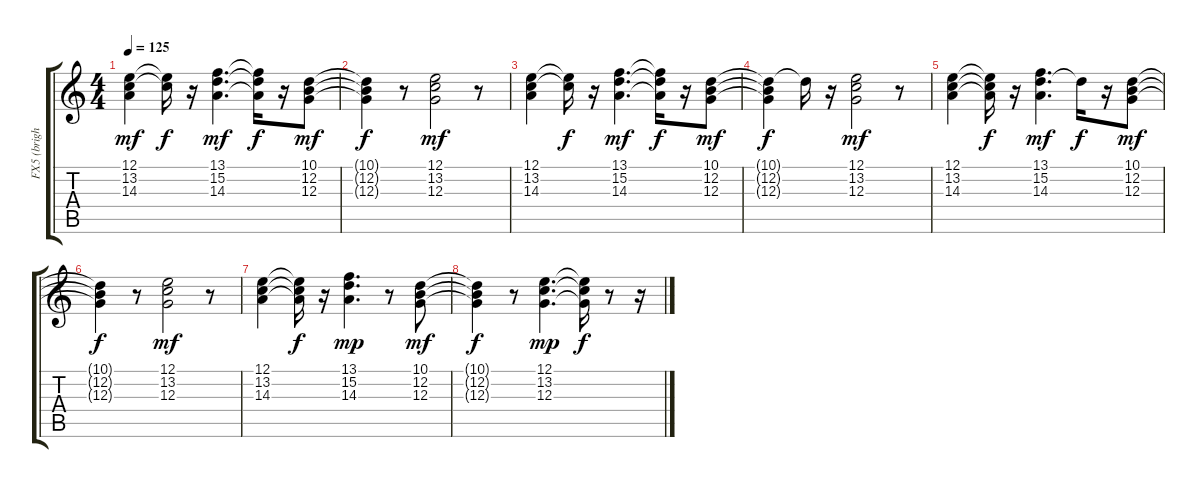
\track ("FX5 (brightness)" "FX5 (brigh") {instrument fx5brightness}
\staff {score tabs}
\tuning (E4 B3 G3 D3 A2 E2) {hide}
\ts (4 4)
\tempo 125
\clef g2
\ks c
(12.1 13.2 14.3).4{dy mf} (12.1{t} 13.2{t}).16{dy f} r.16 (13.1 15.2 14.3).4{d dy mf} (13.1{t} 15.2{t} 14.3{t}).16{dy f} r.16 (10.1 12.2 12.3).8{dy mf} |
(10.1{t} 12.2{t} 12.3{t}).4{dy f} r.8 (12.1 13.2 12.3).2{dy mf} r.8 |
(12.1 13.2 14.3).4{volume 10} (12.1{t} 13.2{t}).16{dy f} r.16 (13.1 15.2 14.3).4{d dy mf volume 9} (13.1{t} 15.2{t} 14.3{t}).16{dy f} r.16 (10.1 12.2 12.3).8{dy mf volume 8} |
(10.1{t} 12.2{t} 12.3{t}).4{dy f} 10.1{t}.16 r.16 (12.1 13.2 12.3).2{dy mf volume 8} r.8 |
(12.1 13.2 14.3).4{volume 7} (12.1{t} 13.2{t} 14.3{t}).16{dy f} r.16 (13.1 15.2 14.3).4{d dy mf volume 6} 15.2{t}.16{dy f} r.16 (10.1 12.2 12.3).8{dy mf volume 5} |
(10.1{t} 12.2{t} 12.3{t}).4{dy f} r.8 (12.1 13.2 12.3).2{dy mf volume 4} r.8 |
(12.1 13.2 14.3).4{volume 3} (12.1{t} 13.2{t} 14.3{t}).16{dy f} r.16 (13.1 15.2 14.3).4{d dy mp volume 3} r.8 (10.1 12.2 12.3).8{dy mf volume 2} |
(10.1{t} 12.2{t} 12.3{t}).4{dy f} r.8 (12.1 13.2 12.3).4{d dy mp volume 1} (12.1{t} 13.2{t} 12.3{t}).16{dy f} r.8 r.16
